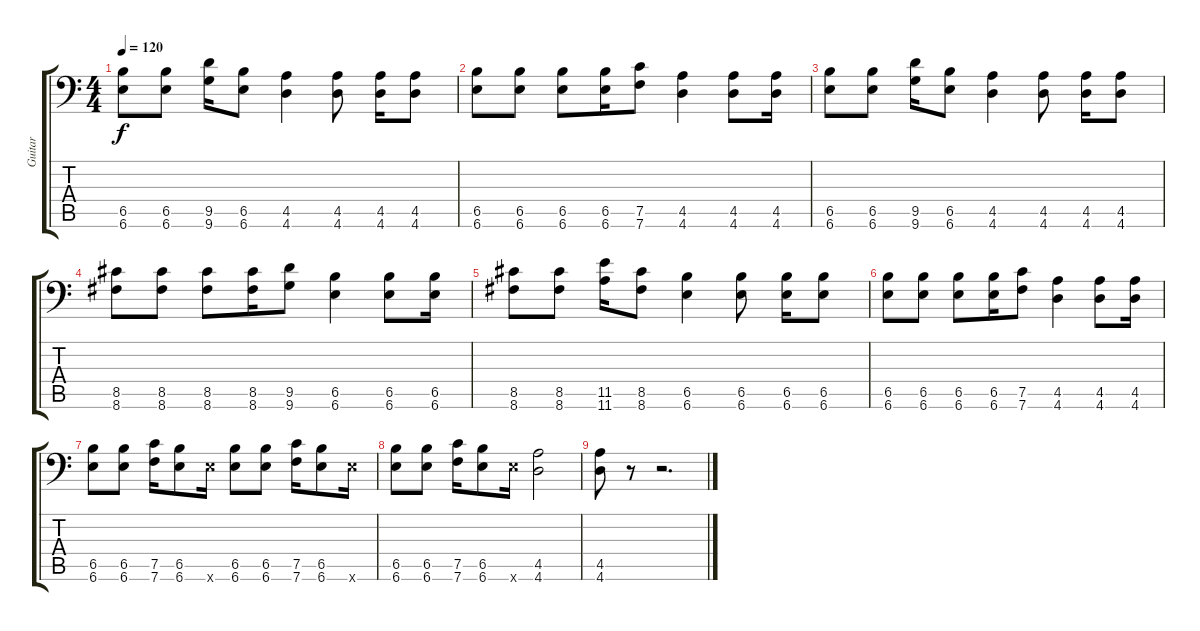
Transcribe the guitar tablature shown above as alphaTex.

\track ("Guitar" "Guitar") {instrument distortionguitar}
\staff {score tabs}
\tuning (C4 G3 Eb3 Bb2 F2 Bb1) {hide}
\ts (4 4)
\tempo 120
\clef f4
\ks c
(6.5 6.6).8{dy f} (6.5 6.6).8 (9.5 9.6).16 (6.5 6.6).8 (4.5 4.6).4 (4.5 4.6).8 (4.5 4.6).16 (4.5 4.6).8 |
(6.5 6.6).8 (6.5 6.6).8 (6.5 6.6).8 (6.5 6.6).16 (7.5 7.6).8 (4.5 4.6).4 (4.5 4.6).8 (4.5 4.6).16 |
(6.5 6.6).8 (6.5 6.6).8 (9.5 9.6).16 (6.5 6.6).8 (4.5 4.6).4 (4.5 4.6).8 (4.5 4.6).16 (4.5 4.6).8 |
(8.5 8.6).8 (8.5 8.6).8 (8.5 8.6).8 (8.5 8.6).16 (9.5 9.6).8 (6.5 6.6).4 (6.5 6.6).8 (6.5 6.6).16 |
(8.5 8.6).8 (8.5 8.6).8 (11.5 11.6).16 (8.5 8.6).8 (6.5 6.6).4 (6.5 6.6).8 (6.5 6.6).16 (6.5 6.6).8 |
(6.5 6.6).8 (6.5 6.6).8 (6.5 6.6).8 (6.5 6.6).16 (7.5 7.6).8 (4.5 4.6).4 (4.5 4.6).8 (4.5 4.6).16 |
(6.5 6.6).8 (6.5 6.6).8 (7.5 7.6).16 (6.5 6.6).8 6.6{x}.16 (6.5 6.6).8 (6.5 6.6).8 (7.5 7.6).16 (6.5 6.6).8 6.6{x}.16 |
(6.5 6.6).8 (6.5 6.6).8 (7.5 7.6).16 (6.5 6.6).8 6.6{x}.16 (4.5 4.6).2 |
(4.5 4.6).8 r.8 r.2{d}
